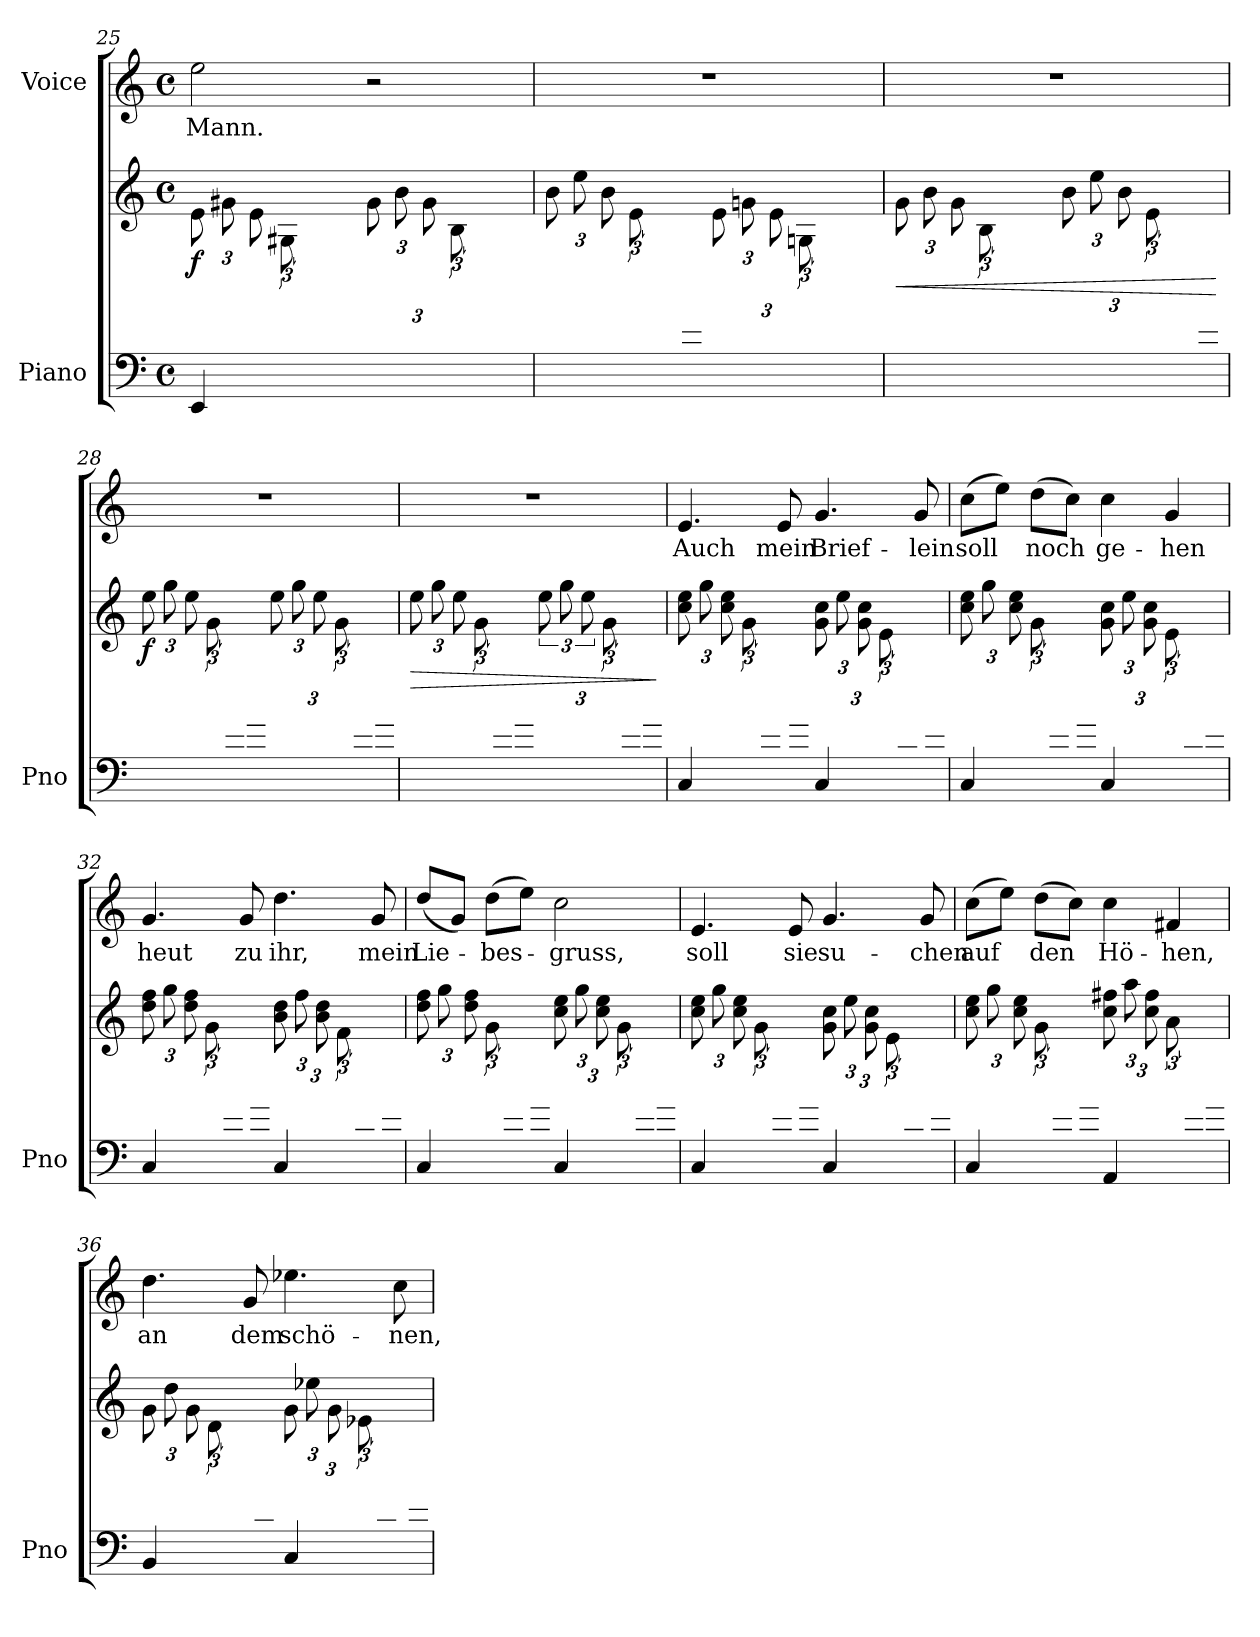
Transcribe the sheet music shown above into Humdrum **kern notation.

**kern	**kern	**dynam	**kern	**text
*part2	*part2	*part2	*part1	*part1
*staff3	*staff2	*staff2/3	*staff1	*staff1
*I"Piano	*	*	*I"Voice	*
*I'Pno	*	*	*	*
*clefF4	*clefG2	*	*clefG2	*
*k[]	*k[]	*	*k[]	*
*M4/4	*M4/4	*	*M4/4	*
*met(c)	*met(c)	*	*met(c)	*
=25	=25	=25	=25	=25
*^	*	*	*	*
*	*	*Xbrackettup	*	*	*
!	!	!	!LO:DY:b	!	!
3ryy	4EE/	(12e\L	f	2ee\	Mann.
.	.	12g#X\	.	.	.
.	.	12e\	.	.	.
*	*	*brackettup	*	*	*
.	4ryy	12G#X\	.	.	.
12E/	.	6ryy	.	.	.
12G#X/J)	.	.	.	.	.
*	*	*Xbrackettup	*	*	*
3ryy	2ryy	(12g#\L	.	2r	.
.	.	12b\	.	.	.
.	.	12g#\	.	.	.
*	*	*brackettup	*	*	*
.	.	12B\	.	.	.
12G#/	.	6ryy	.	.	.
12B/J)	.	.	.	.	.
=26	=26	=26	=26	=26	=26
*	*	*Xbrackettup	*	*	*
3ryy	1ryy	(12b\L	.	1r	.
.	.	12ee\	.	.	.
.	.	12b\	.	.	.
*	*	*brackettup	*	*	*
.	.	12e\	.	.	.
12B/	.	6ryy	.	.	.
12e/J)	.	.	.	.	.
*	*	*Xbrackettup	*	*	*
3ryy	.	(12e\L	.	.	.
.	.	12gn\	.	.	.
.	.	12e\	.	.	.
*	*	*brackettup	*	*	*
.	.	12Gn\	.	.	.
12E/	.	6ryy	.	.	.
12Gn/J)	.	.	.	.	.
=27	=27	=27	=27	=27	=27
*	*	*Xbrackettup	*	*	*
!	!	!	!LO:HP:b	!	!
3ryy	1ryy	(12g\L	<	1r	.
.	.	12b\	.	.	.
.	.	12g\	.	.	.
*	*	*brackettup	*	*	*
.	.	12B\	.	.	.
12G/	.	6ryy	.	.	.
12B/J)	.	.	.	.	.
*	*	*Xbrackettup	*	*	*
3ryy	.	(12b\L	.	.	.
.	.	12ee\	.	.	.
.	.	12b\	.	.	.
*	*	*brackettup	*	*	*
.	.	12e\	.	.	.
12B/	.	6ryy	.	.	.
12e/J)	.	.	.	.	.
*v	*v	*	*	*	*
.	.	[	.	.
=28	=28	=28	=28	=28
*^	*	*	*	*
*	*	*Xbrackettup	*	*	*
!	!	!	!LO:DY:b	!	!
3ryy	1ryy	(12ee\L	f	1r	.
.	.	12gg\	.	.	.
.	.	12ee\	.	.	.
*	*	*brackettup	*	*	*
.	.	12g\	.	.	.
12e/	.	6ryy	.	.	.
12g/J)	.	.	.	.	.
*	*	*Xbrackettup	*	*	*
3ryy	.	(12ee\L	.	.	.
.	.	12gg\	.	.	.
.	.	12ee\	.	.	.
*	*	*brackettup	*	*	*
.	.	12g\	.	.	.
12e/	.	6ryy	.	.	.
12g/J)	.	.	.	.	.
=29	=29	=29	=29	=29	=29
*	*	*Xbrackettup	*	*	*
!	!	!	!LO:HP:b	!	!
3ryy	1ryy	(12ee\L	>	1r	.
.	.	12gg\	.	.	.
.	.	12ee\	.	.	.
*	*	*brackettup	*	*	*
.	.	12g\	.	.	.
12e/	.	6ryy	.	.	.
12g/J)	.	.	.	.	.
3ryy	.	(12ee\L	.	.	.
.	.	12gg\	.	.	.
.	.	12ee\	.	.	.
.	.	12g\	.	.	.
12e/	.	6ryy	.	.	.
12g/J)	.	.	.	.	.
*v	*v	*	*	*	*
.	.	]	.	.
=30	=30	=30	=30	=30
*^	*	*	*	*
*	*	*Xbrackettup	*	*	*
!	!	!	!LO:DY:b=2	!	!
!	!	!	!LO:DY:n=1:b=2	!	!
3ryy	4C/	(12cc\ 12ee\L	p other-dynamics	4.e/	Auch
.	.	12gg\	.	.	.
.	.	12cc\ 12ee\	.	.	.
*	*	*brackettup	*	*	*
.	4ryy	12g\	.	.	.
12c/ 12e/	.	6ryy	.	.	.
.	.	.	.	8e/	mein
12g/J)	.	.	.	.	.
*	*	*Xbrackettup	*	*	*
3ryy	4C/	(12g\ 12cc\L	.	4.g/	Brief-
.	.	12ee\	.	.	.
.	.	12g\ 12cc\	.	.	.
*	*	*brackettup	*	*	*
.	4ryy	12e\	.	.	.
12G/ 12c/	.	6ryy	.	.	.
.	.	.	.	8g/	-lein
12e/J)	.	.	.	.	.
=31	=31	=31	=31	=31	=31
*	*	*Xbrackettup	*	*	*
3ryy	4C/	(12cc\ 12ee\L	.	(8cc\L	soll
.	.	12gg\	.	.	.
.	.	.	.	8ee\J)	.
.	.	12cc\ 12ee\	.	.	.
*	*	*brackettup	*	*	*
.	4ryy	12g\	.	(8dd\L	noch
12c/ 12e/	.	6ryy	.	.	.
.	.	.	.	8cc\J)	.
12g/J)	.	.	.	.	.
*	*	*Xbrackettup	*	*	*
3ryy	4C/	(12g\ 12cc\L	.	4cc\	ge-
.	.	12ee\	.	.	.
.	.	12g\ 12cc\	.	.	.
*	*	*brackettup	*	*	*
.	4ryy	12e\	.	4g/	-hen
12G/ 12c/	.	6ryy	.	.	.
12e/J)	.	.	.	.	.
=32	=32	=32	=32	=32	=32
*	*	*Xbrackettup	*	*	*
3ryy	4C/	(12dd\ 12ff\L	.	4.g/	heut
.	.	12gg\	.	.	.
.	.	12dd\ 12ff\	.	.	.
*	*	*brackettup	*	*	*
.	4ryy	12g\	.	.	.
12B/ 12f/	.	6ryy	.	.	.
.	.	.	.	8g/	zu
12g/J)	.	.	.	.	.
*	*	*Xbrackettup	*	*	*
3ryy	4C/	(12b\ 12dd\L	.	4.dd\	ihr,
.	.	12ff\	.	.	.
.	.	12b\ 12dd\	.	.	.
*	*	*brackettup	*	*	*
.	4ryy	12f\	.	.	.
12G/ 12d/	.	6ryy	.	.	.
.	.	.	.	8g/	mein
12f/J)	.	.	.	.	.
=33	=33	=33	=33	=33	=33
*	*	*Xbrackettup	*	*	*
3ryy	4C/	(12dd\ 12ff\L	.	(8dd/L	Lie-
.	.	12gg\	.	.	.
.	.	.	.	8g/J)	.
.	.	12dd\ 12ff\	.	.	.
*	*	*brackettup	*	*	*
.	4ryy	12g\	.	(8dd\L	bes-
12B/ 12f/	.	6ryy	.	.	.
.	.	.	.	8ee\J)	.
12g/J)	.	.	.	.	.
*	*	*Xbrackettup	*	*	*
3ryy	4C/	(12cc\ 12ee\L	.	2cc\	-gruss,
.	.	12gg\	.	.	.
.	.	12cc\ 12ee\	.	.	.
*	*	*brackettup	*	*	*
.	4ryy	12g\	.	.	.
12c/ 12e/	.	6ryy	.	.	.
12g/J)	.	.	.	.	.
=34	=34	=34	=34	=34	=34
*	*	*Xbrackettup	*	*	*
3ryy	4C/	(12cc\ 12ee\L	.	4.e/	soll
.	.	12gg\	.	.	.
.	.	12cc\ 12ee\	.	.	.
*	*	*brackettup	*	*	*
.	4ryy	12g\	.	.	.
12c/ 12e/	.	6ryy	.	.	.
.	.	.	.	8e/	sie
12g/J)	.	.	.	.	.
*	*	*Xbrackettup	*	*	*
3ryy	4C/	(12g\ 12cc\L	.	4.g/	su-
.	.	12ee\	.	.	.
.	.	12g\ 12cc\	.	.	.
*	*	*brackettup	*	*	*
.	4ryy	12e\	.	.	.
12G/ 12c/	.	6ryy	.	.	.
.	.	.	.	8g/	-chen
12e/J)	.	.	.	.	.
=35	=35	=35	=35	=35	=35
*	*	*Xbrackettup	*	*	*
3ryy	4C/	(12cc\ 12ee\L	.	(8cc\L	auf
.	.	12gg\	.	.	.
.	.	.	.	8ee\J)	.
.	.	12cc\ 12ee\	.	.	.
*	*	*brackettup	*	*	*
.	4ryy	12g\	.	(8dd\L	den
12c/ 12e/	.	6ryy	.	.	.
.	.	.	.	8cc\J)	.
12g/J)	.	.	.	.	.
*	*	*Xbrackettup	*	*	*
3ryy	4AA/	(12cc\ 12ff#X\L	.	4cc\	Hö-
.	.	12aa\	.	.	.
.	.	12cc\ 12ff#\	.	.	.
*	*	*brackettup	*	*	*
.	4ryy	12a\	.	4f#X/	-hen,
12c/ 12f#X/	.	6ryy	.	.	.
12a/J)	.	.	.	.	.
=36	=36	=36	=36	=36	=36
*	*	*Xbrackettup	*	*	*
3ryy	4BB/	(12g\L	.	4.dd\	an
.	.	12dd\	.	.	.
.	.	12g\	.	.	.
*	*	*brackettup	*	*	*
.	4ryy	12d\	.	.	.
12G/ 12B/	.	6ryy	.	.	.
.	.	.	.	8g/	dem
12d/J)	.	.	.	.	.
*	*	*Xbrackettup	*	*	*
3ryy	4C/	(12g\L	.	4.ee-X\	schö-
.	.	12ee-X\	.	.	.
.	.	12g\	.	.	.
*	*	*brackettup	*	*	*
.	4ryy	12e-X\	.	.	.
12G/ 12c/	.	6ryy	.	.	.
.	.	.	.	8cc\	-nen,
12e-X/J)	.	.	.	.	.
*v	*v	*	*	*	*
=	=	=	=	=
*-	*-	*-	*-	*-
